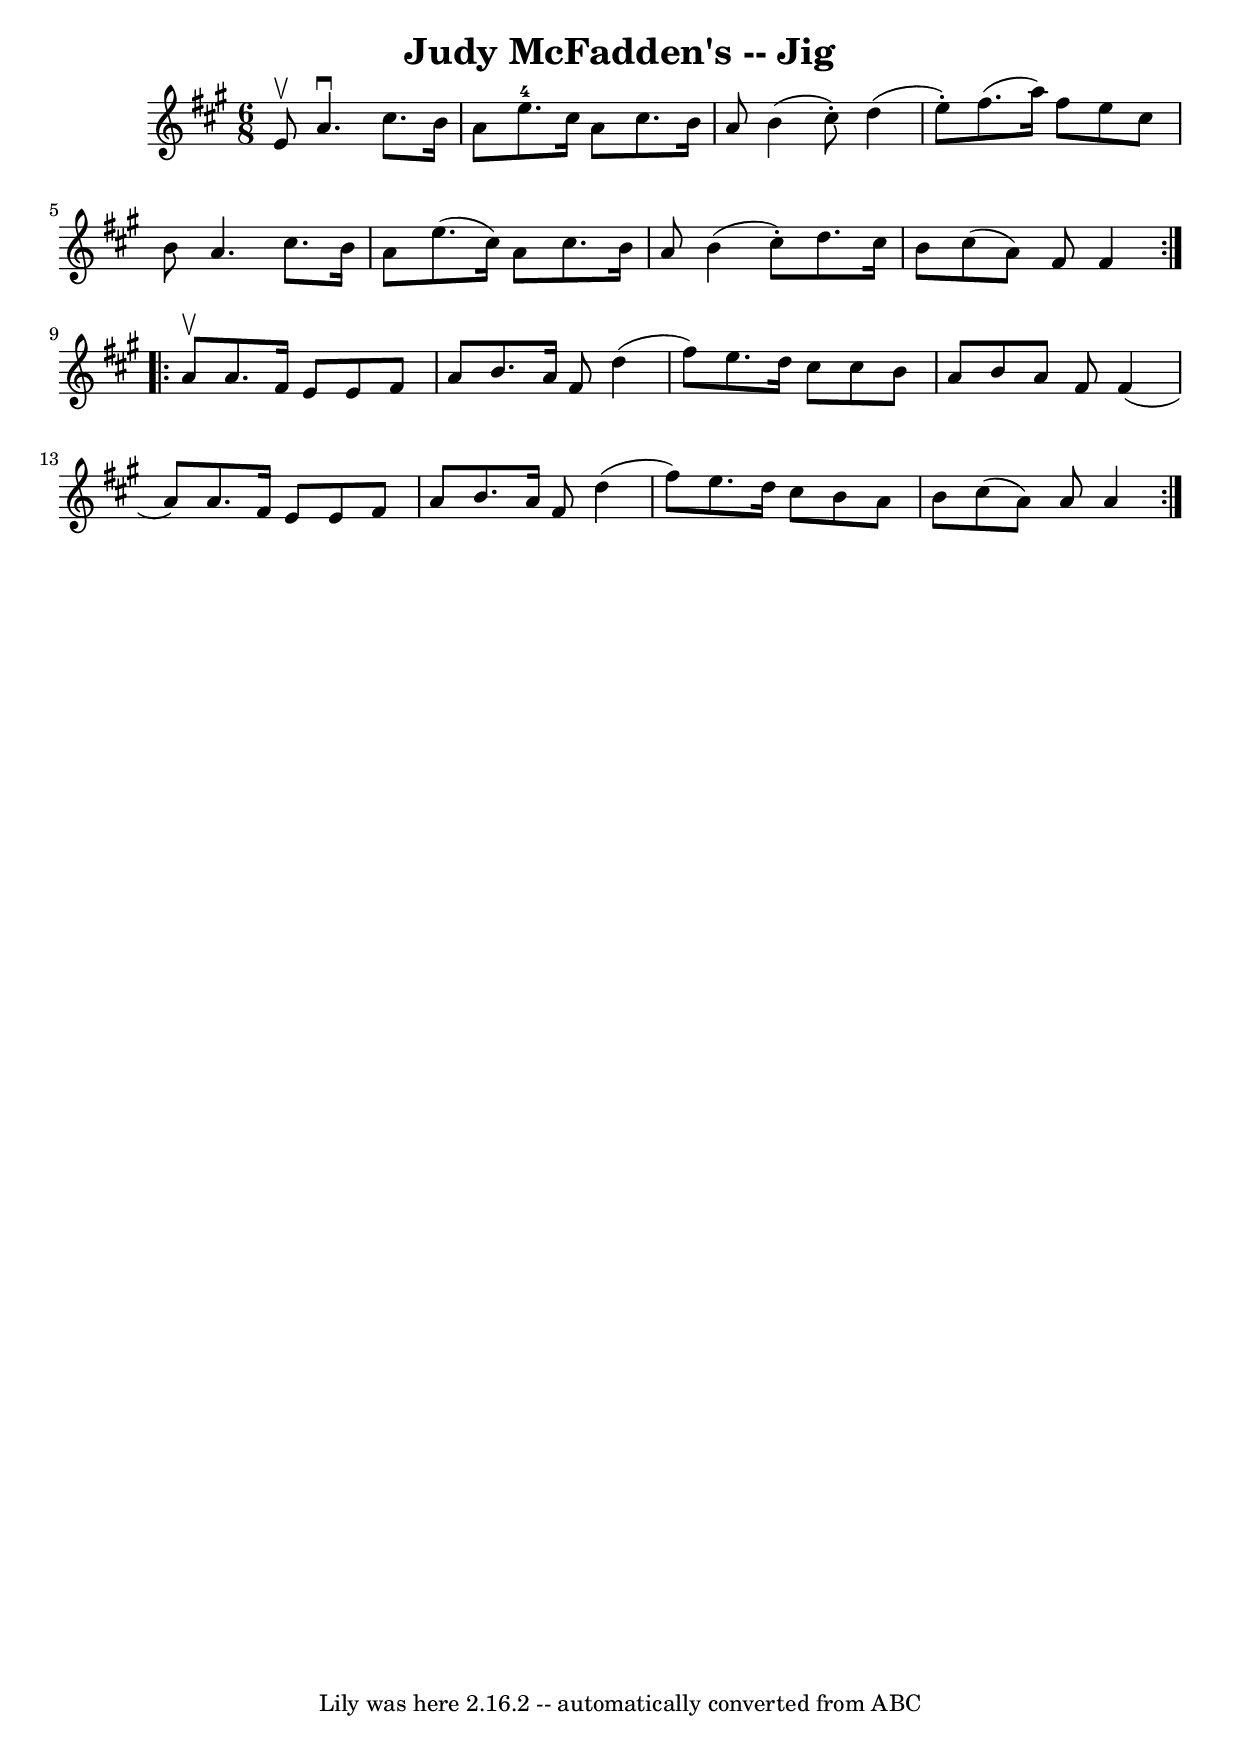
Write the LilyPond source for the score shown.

\version "2.7.40"
\include "Mammoth.ily"
\header {
	book = "Ryan's Mammoth Collection"
	crossRefNumber = "1"
	footnotes = ""
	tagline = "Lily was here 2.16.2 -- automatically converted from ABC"
	title = "Judy McFadden's -- Jig"
}
voicedefault =  {
\set Score.defaultBarType = "empty"

\repeat volta 2 {
\time 6/8 \key a \major e'8^\upbow |
 a'4.^\downbow cis''8.    
b'16 a'8  |
 e''8.-4 cis''16 a'8 cis''8. b'16 a'8  
|
 b'4 (cis''8 -.) d''4 (e''8 -.) |
 fis''8. (
a''16) fis''8 e''8 cis''8 b'8  |
 a'4. cis''8.    
b'16 a'8  |
 e''8. (cis''16) a'8 cis''8. b'16 a'8  
|
 b'4 (cis''8 -.) d''8. cis''16 b'8  |
 cis''8 (
 a'8) fis'8 fis'4  } \repeat volta 2 { a'8^\upbow |
 a'8.  
 fis'16 e'8 e'8 fis'8 a'8  |
 b'8. a'16 fis'8    
d''4 (fis''8) |
 e''8. d''16 cis''8 cis''8 b'8 a'8 
 |
 b'8 a'8 fis'8 fis'4 (a'8) |
 a'8.    
fis'16 e'8 e'8 fis'8 a'8  |
 b'8. a'16 fis'8 d''4 
(fis''8) |
 e''8. d''16 cis''8 b'8 a'8 b'8  
|
 cis''8 (a'8) a'8 a'4  }   
}

\score{
    <<

	\context Staff="default"
	{
	    \voicedefault 
	}

    >>
	\layout {
	}
	\midi {}
}
